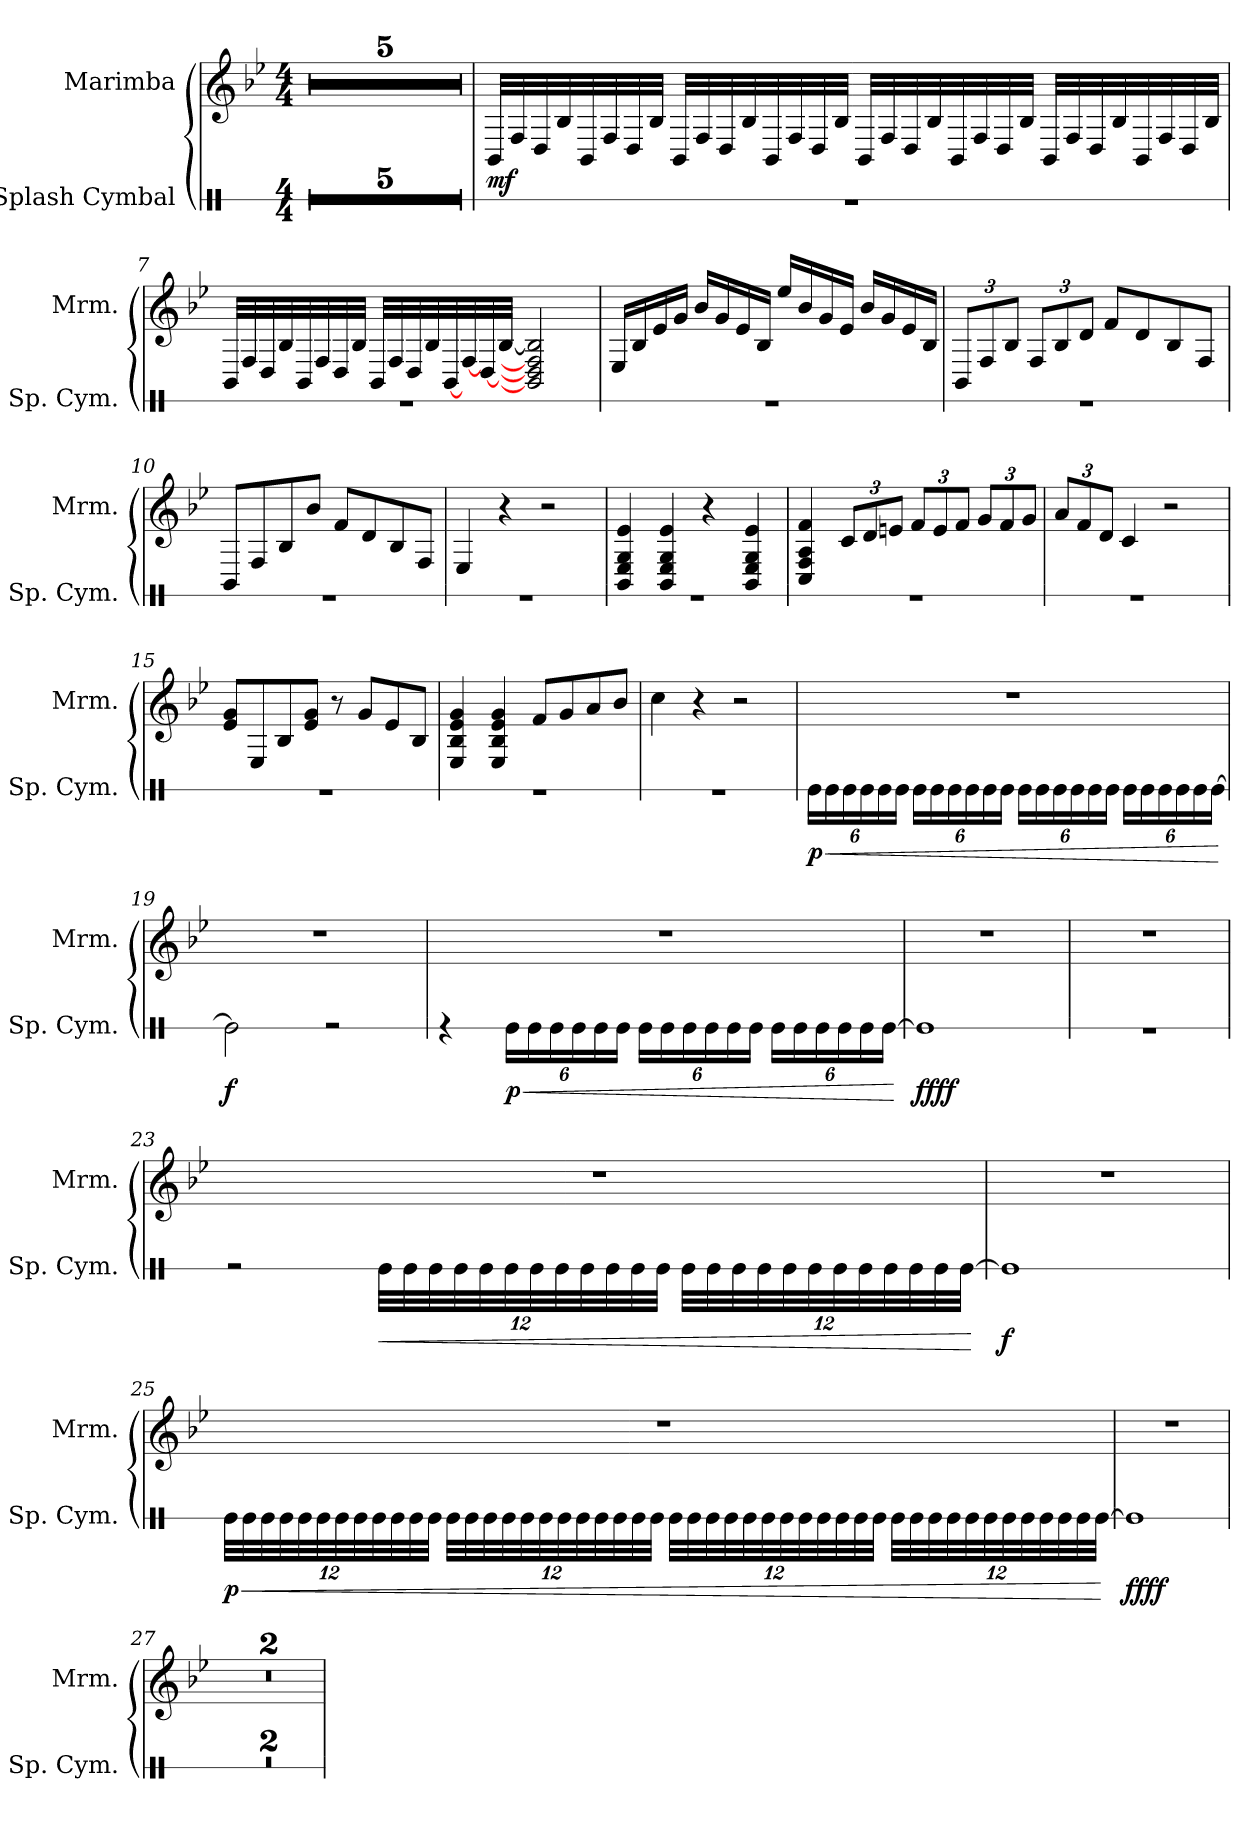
**kern	**dynam	**kern	**dynam
*part2	*part2	*part1	*part1
*staff2	*staff2	*staff1	*staff1
*I"Splash Cymbal	*	*I"Marimba	*
*I'Sp. Cym.	*	*I'Mrm.	*
*stria1	*	*	*
*clefX	*	*clefG2	*
*k[]	*	*k[b-e-]	*
*M4/4	*	*M4/4	*
*MM76	*	*MM76	*
=1	=1	=1	=1
1r	.	1r	.
=2	=2	=2	=2
1r	.	1r	.
=3	=3	=3	=3
1r	.	1r	.
=4	=4	=4	=4
1r	.	1r	.
=5	=5	=5	=5
1r	.	1r	.
!!LO:LB:g=z
=6	=6	=6	=6
!	!	!	!LO:DY:b
1r	.	32BB-/LLL	mf
.	.	32F/	.
.	.	32D/	.
.	.	32B-/	.
.	.	32BB-/	.
.	.	32F/	.
.	.	32D/	.
.	.	32B-/JJJ	.
.	.	32BB-/LLL	.
.	.	32F/	.
.	.	32D/	.
.	.	32B-/	.
.	.	32BB-/	.
.	.	32F/	.
.	.	32D/	.
.	.	32B-/JJJ	.
.	.	32BB-/LLL	.
.	.	32F/	.
.	.	32D/	.
.	.	32B-/	.
.	.	32BB-/	.
.	.	32F/	.
.	.	32D/	.
.	.	32B-/JJJ	.
.	.	32BB-/LLL	.
.	.	32F/	.
.	.	32D/	.
.	.	32B-/	.
.	.	32BB-/	.
.	.	32F/	.
.	.	32D/	.
.	.	32B-/JJJ	.
!!LO:LB:g=z
=7	=7	=7	=7
1r	.	32BB-/LLL	.
.	.	32F/	.
.	.	32D/	.
.	.	32B-/	.
.	.	32BB-/	.
.	.	32F/	.
.	.	32D/	.
.	.	32B-/JJJ	.
.	.	32BB-/LLL	.
.	.	32F/	.
.	.	32D/	.
.	.	32B-/	.
.	.	[32BB-/	.
.	.	[32F/	.
.	.	[32D/	.
.	.	[32B-/JJJ	.
.	.	2BB-/] 2D/] 2F/] 2B-/]	.
=8	=8	=8	=8
1r	.	16E-/LL	.
.	.	16B-/	.
.	.	16e-/	.
.	.	16g/JJ	.
.	.	16b-/LL	.
.	.	16g/	.
.	.	16e-/	.
.	.	16B-/JJ	.
.	.	16ee-/LL	.
.	.	16b-/	.
.	.	16g/	.
.	.	16e-/JJ	.
.	.	16b-/LL	.
.	.	16g/	.
.	.	16e-/	.
.	.	16B-/JJ	.
!!LO:PB:g=z
=9	=9	=9	=9
*	*	*Xbrackettup	*
*	*	*MM168	*
1r	.	12BB-/L	.
.	.	12F/	.
.	.	12B-/J	.
.	.	12F/L	.
.	.	12B-/	.
.	.	12d/J	.
.	.	8f/L	.
.	.	8d/	.
.	.	8B-/	.
.	.	8F/J	.
=10	=10	=10	=10
1r	.	8BB-/L	.
.	.	8F/	.
.	.	8B-/	.
.	.	8b-/J	.
.	.	8f/L	.
.	.	8d/	.
.	.	8B-/	.
.	.	8F/J	.
=11	=11	=11	=11
1r	.	4E-/	.
.	.	4r	.
.	.	2r	.
=12	=12	=12	=12
1r	.	4BB-/ 4E-/ 4G/ 4e-/	.
.	.	4BB-/ 4E-/ 4G/ 4e-/	.
.	.	4r	.
.	.	4BB-/ 4E-/ 4G/ 4e-/	.
=13	=13	=13	=13
1r	.	4C/ 4F/ 4A/ 4f/	.
.	.	12c/L	.
.	.	12d/	.
.	.	12en/J	.
.	.	12f/L	.
.	.	12e/	.
.	.	12f/J	.
.	.	12g/L	.
.	.	12f/	.
.	.	12g/J	.
!!LO:LB:g=z
=14	=14	=14	=14
1r	.	12a/L	.
.	.	12f/	.
.	.	12d/J	.
.	.	4c/	.
.	.	2r	.
=15	=15	=15	=15
1r	.	8e-/ 8g/L	.
.	.	8E-/	.
.	.	8B-/	.
.	.	8e-/ 8g/J	.
.	.	8r	.
.	.	8g/L	.
.	.	8e-/	.
.	.	8B-/J	.
=16	=16	=16	=16
1r	.	4E-/ 4B-/ 4e-/ 4g/	.
.	.	4E-/ 4B-/ 4e-/ 4g/	.
.	.	8f/L	.
.	.	8g/	.
.	.	8a/	.
.	.	8b-/J	.
=17	=17	=17	=17
1r	.	4cc\	.
.	.	4r	.
.	.	2r	.
!!LO:LB:g=z
=18	=18	=18	=18
*Xbrackettup	*	*	*
!	!LO:HP:b	!	!
!	!LO:DY:n=1:b	!	!
24Re\LL	< p	1r	.
24Re\	.	.	.
24Re\	.	.	.
24Re\	.	.	.
24Re\	.	.	.
24Re\JJ	.	.	.
24Re\LL	.	.	.
24Re\	.	.	.
24Re\	.	.	.
24Re\	.	.	.
24Re\	.	.	.
24Re\JJ	.	.	.
24Re\LL	.	.	.
24Re\	.	.	.
24Re\	.	.	.
24Re\	.	.	.
24Re\	.	.	.
24Re\JJ	.	.	.
24Re\LL	.	.	.
24Re\	.	.	.
24Re\	.	.	.
24Re\	.	.	.
24Re\	.	.	.
[24Re\JJ	.	.	.
.	[	.	.
=19	=19	=19	=19
!	!LO:DY:b	!	!
2Re\]	f	1r	.
2r	.	.	.
=20	=20	=20	=20
4r	.	1r	.
!	!LO:HP:b	!	!
!	!LO:DY:n=1:b	!	!
24Re\LL	< p	.	.
24Re\	.	.	.
24Re\	.	.	.
24Re\	.	.	.
24Re\	.	.	.
24Re\JJ	.	.	.
24Re\LL	.	.	.
24Re\	.	.	.
24Re\	.	.	.
24Re\	.	.	.
24Re\	.	.	.
24Re\JJ	.	.	.
24Re\LL	.	.	.
24Re\	.	.	.
24Re\	.	.	.
24Re\	.	.	.
24Re\	.	.	.
[24Re\JJ	.	.	.
.	[	.	.
=21	=21	=21	=21
*	*	*MM84	*
!	!LO:DY:b	!	!
1Re]	ffff	1r	.
=22	=22	=22	=22
1r	.	1r	.
!!LO:PB:g=z
=23	=23	=23	=23
2r	.	1r	.
!	!LO:HP:b	!	!
!	!LO:DY:n=1:b	!	!
48Re\LLL	< other-dynamics	.	.
48Re\	.	.	.
48Re\	.	.	.
48Re\	.	.	.
48Re\	.	.	.
48Re\	.	.	.
48Re\	.	.	.
48Re\	.	.	.
48Re\	.	.	.
48Re\	.	.	.
48Re\	.	.	.
48Re\JJJ	.	.	.
48Re\LLL	.	.	.
48Re\	.	.	.
48Re\	.	.	.
48Re\	.	.	.
48Re\	.	.	.
48Re\	.	.	.
48Re\	.	.	.
48Re\	.	.	.
48Re\	.	.	.
48Re\	.	.	.
48Re\	.	.	.
[48Re\JJJ	.	.	.
.	[	.	.
=24	=24	=24	=24
!	!LO:DY:b	!	!
1Re]	f	1r	.
!!LO:LB:g=z
=25	=25	=25	=25
!	!LO:HP:b	!	!
!	!LO:DY:n=1:b	!	!
48Re\LLL	< p	1r	.
48Re\	.	.	.
48Re\	.	.	.
48Re\	.	.	.
48Re\	.	.	.
48Re\	.	.	.
48Re\	.	.	.
48Re\	.	.	.
48Re\	.	.	.
48Re\	.	.	.
48Re\	.	.	.
48Re\JJJ	.	.	.
48Re\LLL	.	.	.
48Re\	.	.	.
48Re\	.	.	.
48Re\	.	.	.
48Re\	.	.	.
48Re\	.	.	.
48Re\	.	.	.
48Re\	.	.	.
48Re\	.	.	.
48Re\	.	.	.
48Re\	.	.	.
48Re\JJJ	.	.	.
48Re\LLL	.	.	.
48Re\	.	.	.
48Re\	.	.	.
48Re\	.	.	.
48Re\	.	.	.
48Re\	.	.	.
48Re\	.	.	.
48Re\	.	.	.
48Re\	.	.	.
48Re\	.	.	.
48Re\	.	.	.
48Re\JJJ	.	.	.
48Re\LLL	.	.	.
48Re\	.	.	.
48Re\	.	.	.
48Re\	.	.	.
48Re\	.	.	.
48Re\	.	.	.
48Re\	.	.	.
48Re\	.	.	.
48Re\	.	.	.
48Re\	.	.	.
48Re\	.	.	.
[48Re\JJJ	.	.	.
.	[	.	.
=26	=26	=26	=26
*	*	*MM168	*
!	!LO:DY:b	!	!
1Re]	ffff	1r	.
=27	=27	=27	=27
1r	.	1r	.
!!LO:LB:g=z
=28	=28	=28	=28
*M4/4	*	*M4/4	*
1r	.	1r	.
=	=	=	=
*-	*-	*-	*-
